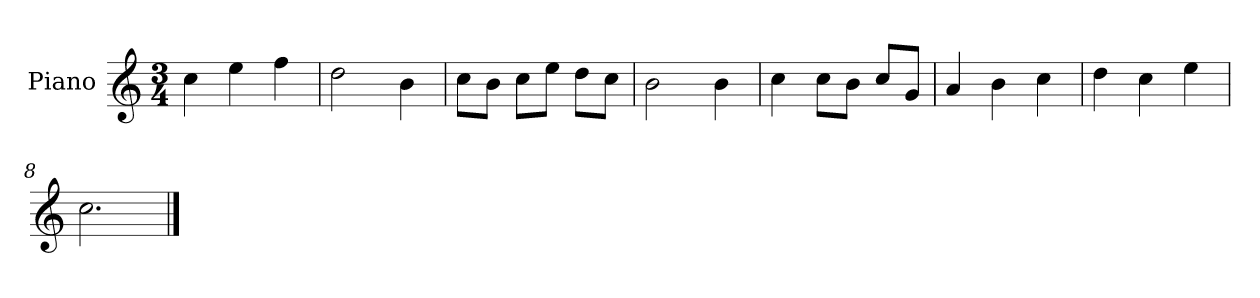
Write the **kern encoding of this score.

**kern
*part1
*staff1
*I"Piano
*I'Pno.
*clefG2
*k[]
*M3/4
=1
4cc\
4ee\
4ff\
=2
2dd\
4b\
=3
8cc\L
8b\J
8cc\L
8ee\J
8dd\L
8cc\J
=4
2b\
4b\
=5
4cc\
8cc\L
8b\J
8cc/L
8g/J
=6
4a/
4b\
4cc\
=7
4dd\
4cc\
4ee\
=8
2.cc\
==
*-
